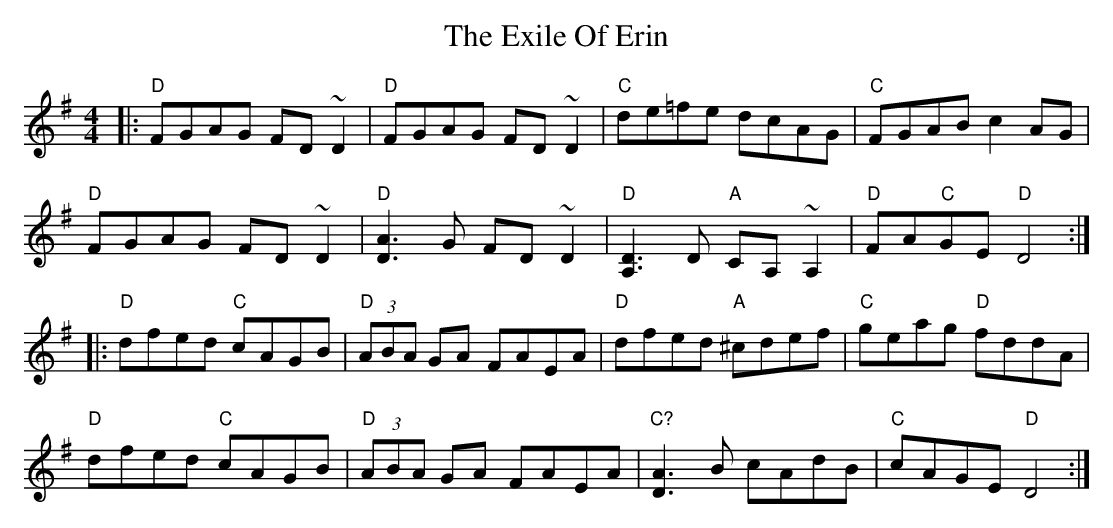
X:1
T: The Exile Of Erin
M: 4/4
L: 1/8
K: Dmix
|:"D"FGAG FD~D2|"D"FGAG FD~D2|"C"de=fe dcAG|"C"FGAB c2AG|
"D"FGAG FD~D2|"D"[A3D3] G FD~D2|"D"[D3A,3] D "A"CA,~A,2|"D"FA"C"GE "D"D4:|
|:"D"dfed "C"cAGB|"D"(3ABA GA FAEA|"D"dfed "A"^cdef|"C"geag "D"fddA|
"D"dfed "C"cAGB|"D"(3ABA GA FAEA|"C?"[D3A3] B cAdB|"C"cAGE "D"D4:|
